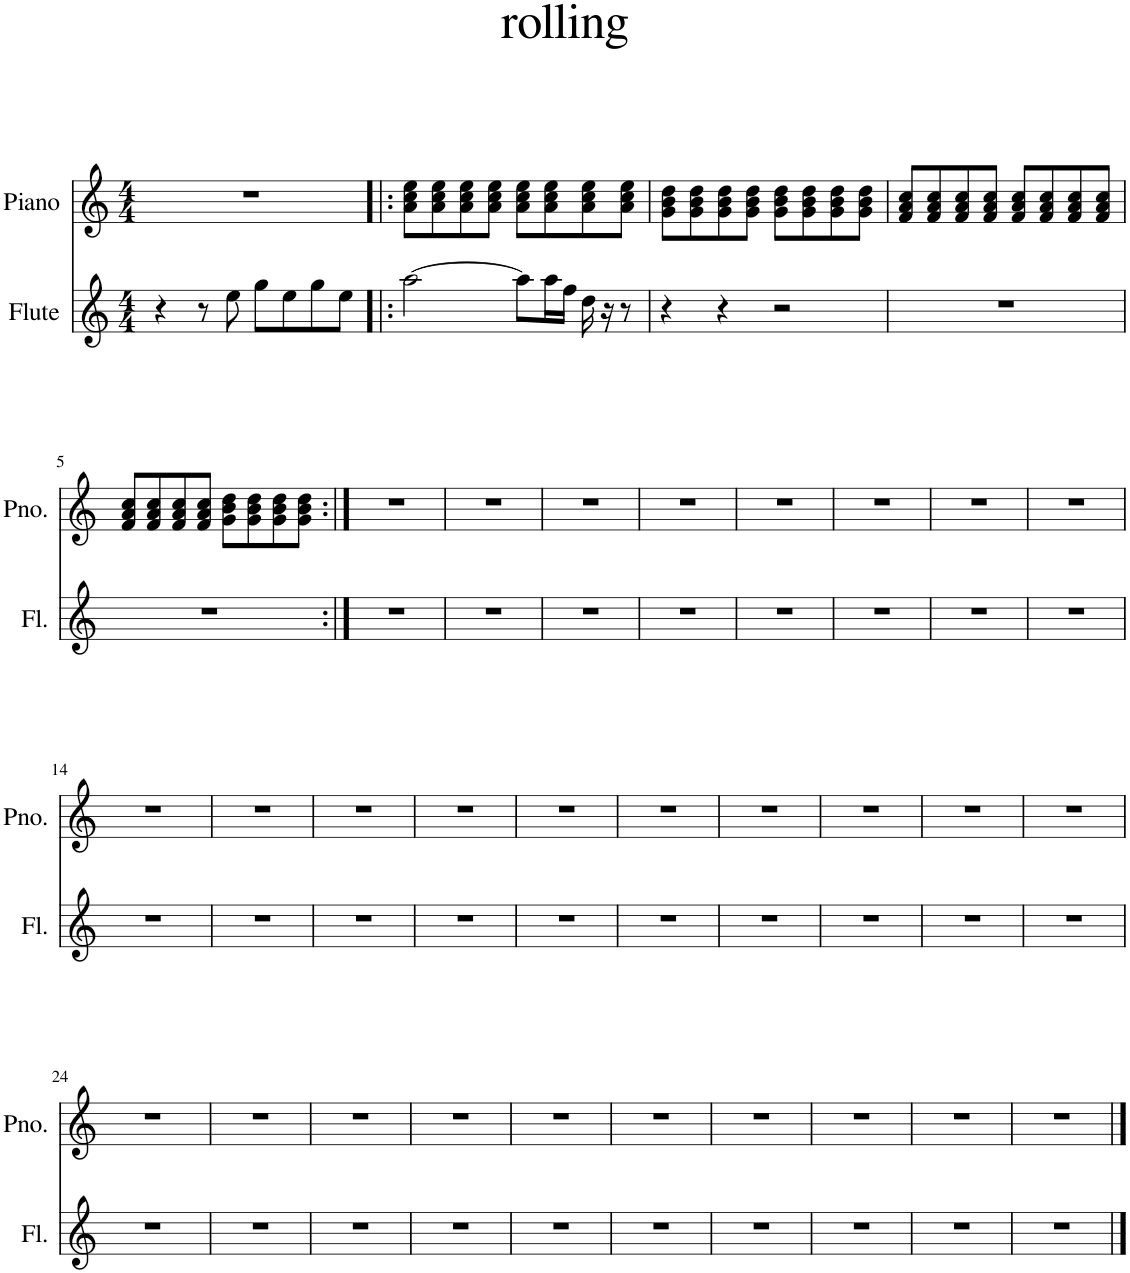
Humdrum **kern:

**kern	**kern
*part2	*part1
*staff2	*staff1
*I"Flute	*I"Piano
*I'Fl.	*I'Pno.
*clefG2	*clefG2
*k[]	*k[]
*M4/4	*M4/4
=1	=1
4r	1r
8r	.
8ee\	.
8gg\L	.
8ee\	.
8gg\	.
8ee\J	.
=2!|:	=2!|:
[2aa\	8a\ 8cc\ 8ee\L
.	8a\ 8cc\ 8ee\
.	8a\ 8cc\ 8ee\
.	8a\ 8cc\ 8ee\J
8aa\L]	8a\ 8cc\ 8ee\L
16aa\L	8a\ 8cc\ 8ee\
16ff\JJ	.
16dd\	8a\ 8cc\ 8ee\
16r	.
8r	8a\ 8cc\ 8ee\J
=3	=3
4r	8g\ 8b\ 8dd\L
.	8g\ 8b\ 8dd\
4r	8g\ 8b\ 8dd\
.	8g\ 8b\ 8dd\J
2r	8g\ 8b\ 8dd\L
.	8g\ 8b\ 8dd\
.	8g\ 8b\ 8dd\
.	8g\ 8b\ 8dd\J
=4	=4
1r	8f/ 8a/ 8cc/L
.	8f/ 8a/ 8cc/
.	8f/ 8a/ 8cc/
.	8f/ 8a/ 8cc/J
.	8f/ 8a/ 8cc/L
.	8f/ 8a/ 8cc/
.	8f/ 8a/ 8cc/
.	8f/ 8a/ 8cc/J
!!LO:LB:g=z
=5	=5
1r	8f/ 8a/ 8cc/L
.	8f/ 8a/ 8cc/
.	8f/ 8a/ 8cc/
.	8f/ 8a/ 8cc/J
.	8g\ 8b\ 8dd\L
.	8g\ 8b\ 8dd\
.	8g\ 8b\ 8dd\
.	8g\ 8b\ 8dd\J
=6:|!	=6:|!
1r	1r
=7	=7
1r	1r
=8	=8
1r	1r
=9	=9
1r	1r
=10	=10
1r	1r
=11	=11
1r	1r
=12	=12
1r	1r
=13	=13
1r	1r
!!LO:LB:g=z
=14	=14
1r	1r
=15	=15
1r	1r
=16	=16
1r	1r
=17	=17
1r	1r
=18	=18
1r	1r
=19	=19
1r	1r
=20	=20
1r	1r
=21	=21
1r	1r
=22	=22
1r	1r
=23	=23
1r	1r
!!LO:LB:g=z
=24	=24
1r	1r
=25	=25
1r	1r
=26	=26
1r	1r
=27	=27
1r	1r
=28	=28
1r	1r
=29	=29
1r	1r
=30	=30
1r	1r
=31	=31
1r	1r
=32	=32
1r	1r
=33	=33
1r	1r
==	==
*-	*-
